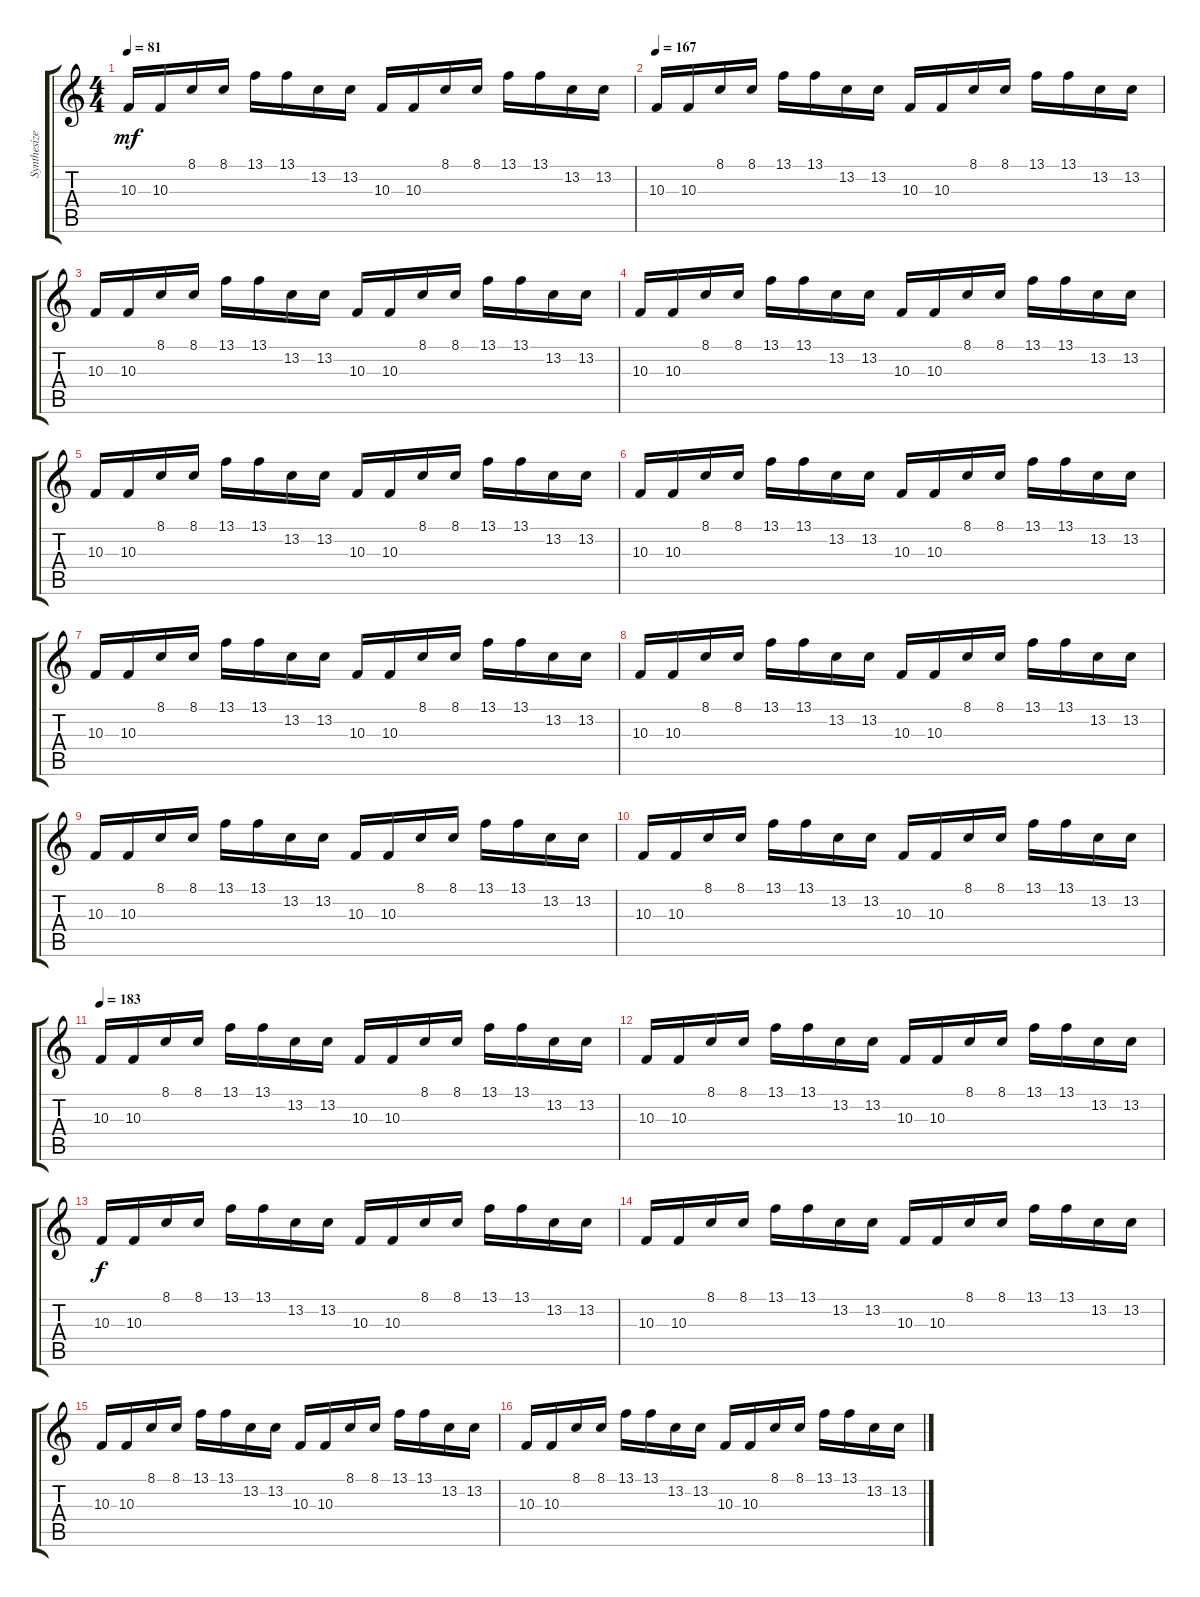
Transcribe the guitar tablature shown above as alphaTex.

\track ("Synthesizer II" "Synthesize") {instrument lead8bassandlead}
\staff {score tabs}
\tuning (E4 B3 G3 D3 A2 E2) {hide}
\ts (4 4)
\tempo 81
\clef g2
\ks c
10.3.16{dy mf} 10.3.16 8.1.16 8.1.16 13.1.16 13.1.16 13.2.16 13.2.16 10.3.16 10.3.16 8.1.16 8.1.16 13.1.16 13.1.16 13.2.16 13.2.16 |
\tempo 167
10.3.16 10.3.16 8.1.16 8.1.16 13.1.16 13.1.16 13.2.16 13.2.16 10.3.16 10.3.16 8.1.16 8.1.16 13.1.16 13.1.16 13.2.16 13.2.16 |
10.3.16 10.3.16 8.1.16 8.1.16 13.1.16 13.1.16 13.2.16 13.2.16 10.3.16 10.3.16 8.1.16 8.1.16 13.1.16 13.1.16 13.2.16 13.2.16 |
10.3.16 10.3.16 8.1.16 8.1.16 13.1.16 13.1.16 13.2.16 13.2.16 10.3.16 10.3.16 8.1.16 8.1.16 13.1.16 13.1.16 13.2.16 13.2.16 |
10.3.16 10.3.16 8.1.16 8.1.16 13.1.16 13.1.16 13.2.16 13.2.16 10.3.16 10.3.16 8.1.16 8.1.16 13.1.16 13.1.16 13.2.16 13.2.16 |
10.3.16 10.3.16 8.1.16 8.1.16 13.1.16 13.1.16 13.2.16 13.2.16 10.3.16 10.3.16 8.1.16 8.1.16 13.1.16 13.1.16 13.2.16 13.2.16 |
10.3.16 10.3.16 8.1.16 8.1.16 13.1.16 13.1.16 13.2.16 13.2.16 10.3.16 10.3.16 8.1.16 8.1.16 13.1.16 13.1.16 13.2.16 13.2.16 |
10.3.16 10.3.16 8.1.16 8.1.16 13.1.16 13.1.16 13.2.16 13.2.16 10.3.16 10.3.16 8.1.16 8.1.16 13.1.16 13.1.16 13.2.16 13.2.16 |
10.3.16 10.3.16 8.1.16 8.1.16 13.1.16 13.1.16 13.2.16 13.2.16 10.3.16 10.3.16 8.1.16 8.1.16 13.1.16 13.1.16 13.2.16 13.2.16 |
10.3.16 10.3.16 8.1.16 8.1.16 13.1.16 13.1.16 13.2.16 13.2.16 10.3.16 10.3.16 8.1.16 8.1.16 13.1.16 13.1.16 13.2.16 13.2.16 |
\tempo 183
10.3.16 10.3.16 8.1.16 8.1.16 13.1.16 13.1.16 13.2.16 13.2.16 10.3.16 10.3.16 8.1.16 8.1.16 13.1.16 13.1.16 13.2.16 13.2.16 |
10.3.16 10.3.16 8.1.16 8.1.16 13.1.16 13.1.16 13.2.16 13.2.16 10.3.16 10.3.16 8.1.16 8.1.16 13.1.16 13.1.16 13.2.16 13.2.16 |
10.3.16{dy f} 10.3.16 8.1.16 8.1.16 13.1.16 13.1.16 13.2.16 13.2.16 10.3.16 10.3.16 8.1.16 8.1.16 13.1.16 13.1.16 13.2.16 13.2.16 |
10.3.16 10.3.16 8.1.16 8.1.16 13.1.16 13.1.16 13.2.16 13.2.16 10.3.16 10.3.16 8.1.16 8.1.16 13.1.16 13.1.16 13.2.16 13.2.16 |
10.3.16 10.3.16 8.1.16 8.1.16 13.1.16 13.1.16 13.2.16 13.2.16 10.3.16 10.3.16 8.1.16 8.1.16 13.1.16 13.1.16 13.2.16 13.2.16 |
10.3.16 10.3.16 8.1.16 8.1.16 13.1.16 13.1.16 13.2.16 13.2.16 10.3.16 10.3.16 8.1.16 8.1.16 13.1.16 13.1.16 13.2.16 13.2.16
